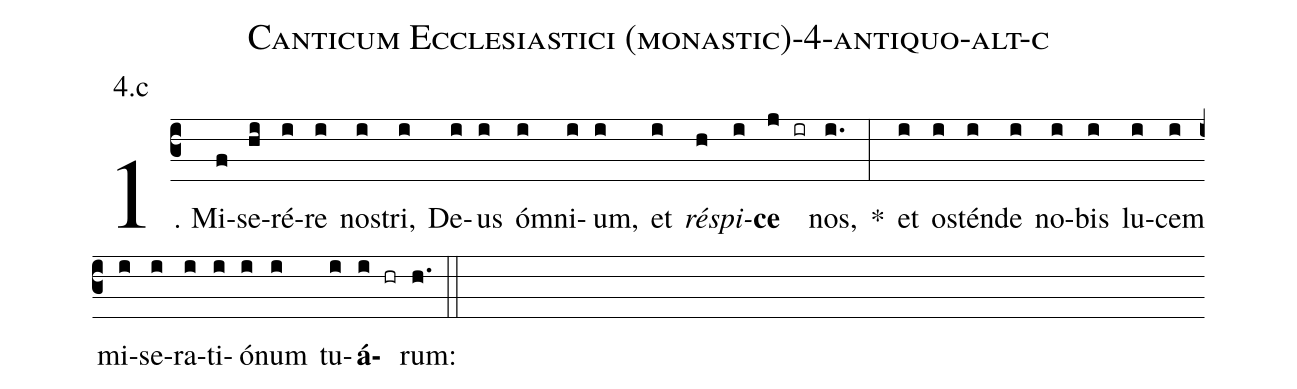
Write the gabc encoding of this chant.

name: Canticum Ecclesiastici (monastic)-4-antiquo-alt-c;
annotation: 4.c;
%%
(c3)1. Mi(f)se(hi)ré(i)re(i) nos(i)tri,(i) De(i)us(i) óm(i)ni(i)um,(i) et(i) <i>ré</i>(h)<i>spi</i>(i)<b>ce</b>(j ir) nos,(i.) *(:) et(i) os(i)tén(i)de(i) no(i)bis(i) lu(i)cem(i) mi(i)se(i)ra(i)ti(i)ó(i)num(i) tu(i)<b>á</b>(i hr)rum:(h.) (::)
